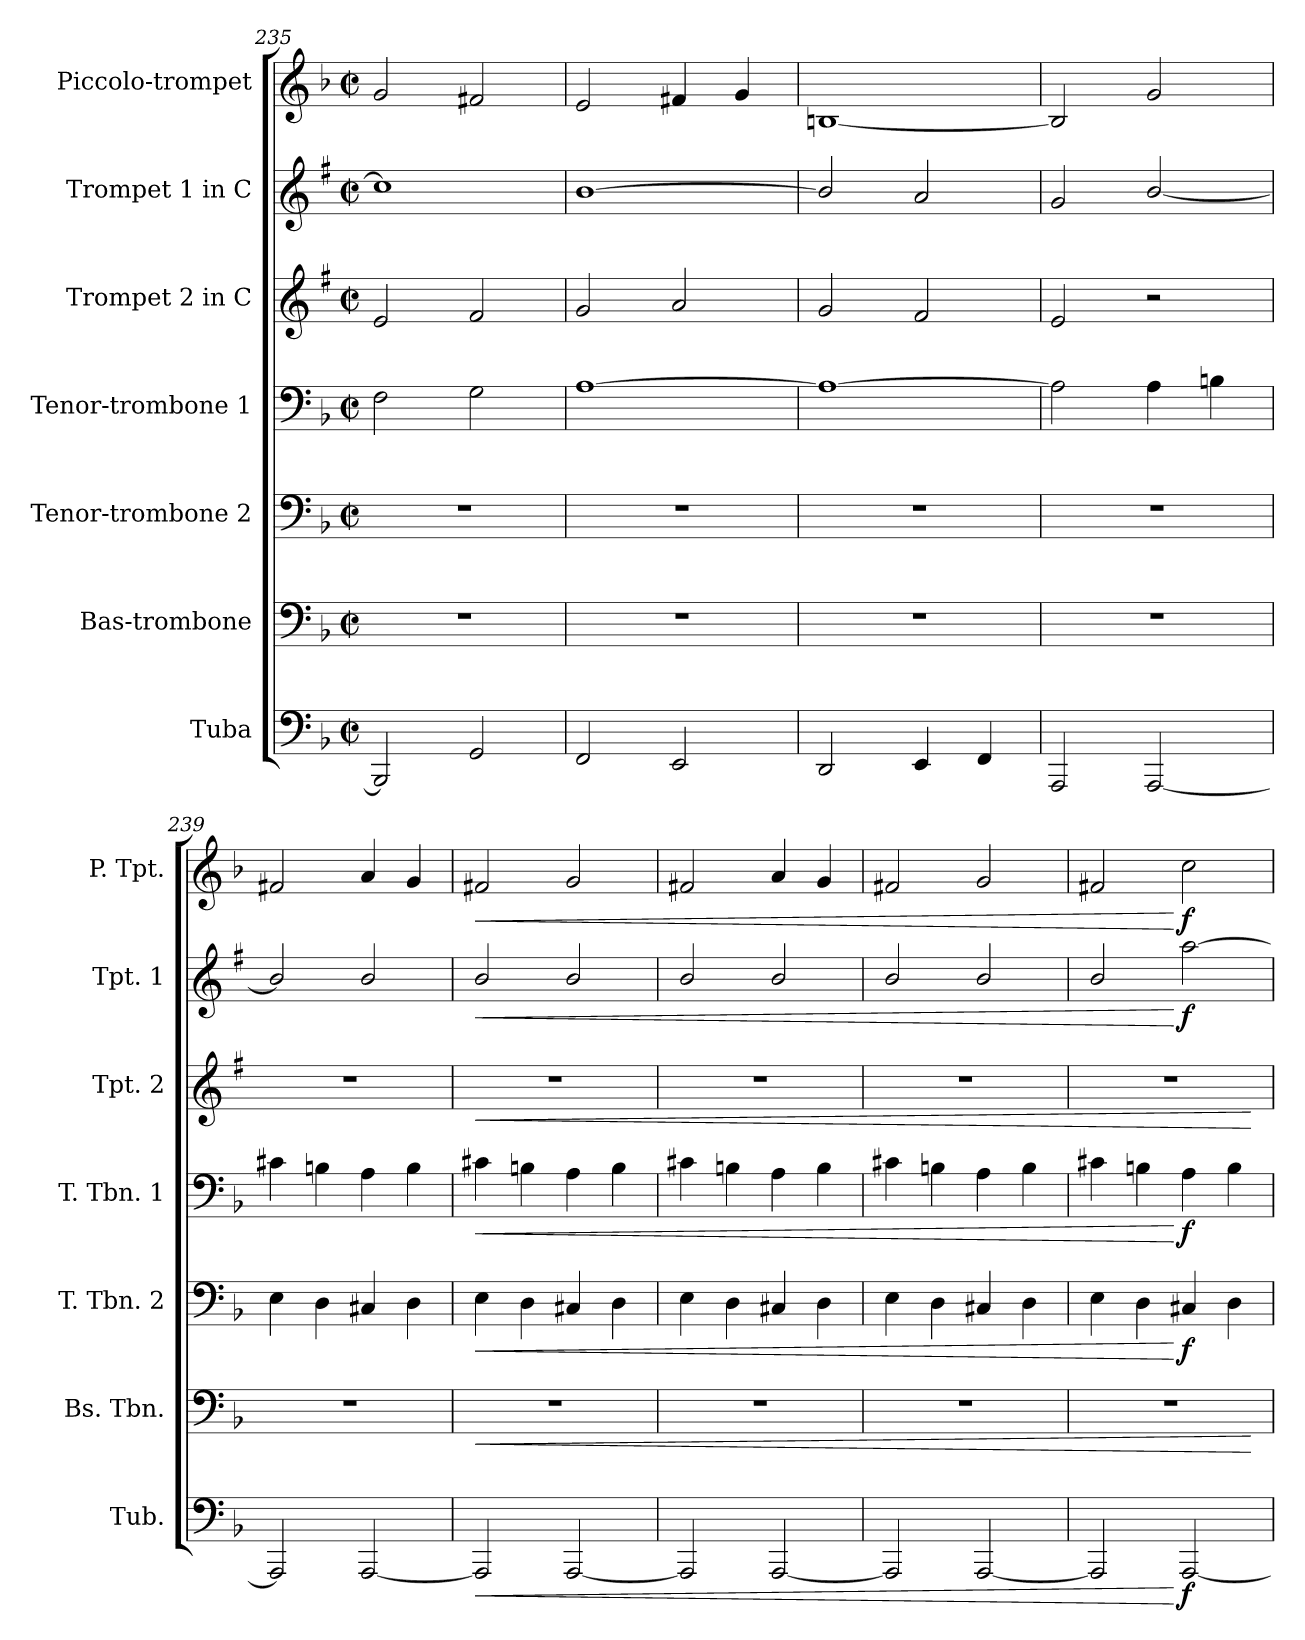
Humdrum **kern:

**kern	**dynam	**kern	**dynam	**kern	**dynam	**kern	**dynam	**kern	**dynam	**kern	**dynam	**kern	**dynam
*part7	*part7	*part6	*part6	*part5	*part5	*part4	*part4	*part3	*part3	*part2	*part2	*part1	*part1
*staff7	*staff7	*staff6	*staff6	*staff5	*staff5	*staff4	*staff4	*staff3	*staff3	*staff2	*staff2	*staff1	*staff1
*I"Tuba	*	*I"Bas-trombone	*	*I"Tenor-trombone 2	*	*I"Tenor-trombone 1	*	*I"Trompet 2 in C	*	*I"Trompet 1 in C	*	*I"Piccolo-trompet	*
*I'Tub.	*	*I'Bs. Tbn.	*	*I'T. Tbn. 2	*	*I'T. Tbn. 1	*	*I'Tpt. 2	*	*I'Tpt. 1	*	*I'P. Tpt.	*
*clefF4	*	*clefF4	*	*clefF4	*	*clefF4	*	*clefG2	*	*clefG2	*	*clefG2	*
*	*	*	*	*	*	*	*	*ITrd1c2	*	*ITrd1c2	*	*ITrd-6c-10	*
*k[b-]	*	*k[b-]	*	*k[b-]	*	*k[b-]	*	*k[b-]	*	*k[b-]	*	*k[b-e-a-]	*
*M2/2	*	*M2/2	*	*M2/2	*	*M2/2	*	*M2/2	*	*M2/2	*	*M2/2	*
*met(c|)	*	*met(c|)	*	*met(c|)	*	*met(c|)	*	*met(c|)	*	*met(c|)	*	*met(c|)	*
=235	=235	=235	=235	=235	=235	=235	=235	=235	=235	=235	=235	=235	=235
2BBB-/]	.	1r	.	1r	.	2F\	.	2d/	.	1b-]	.	2ff/	.
2GG/	.	.	.	.	.	2G\	.	2e/	.	.	.	2een/	.
=236	=236	=236	=236	=236	=236	=236	=236	=236	=236	=236	=236	=236	=236
2FF/	.	1r	.	1r	.	[1A	.	2f/	.	[1a	.	2dd/	.
2EE/	.	.	.	.	.	.	.	2g/	.	.	.	4een/	.
.	.	.	.	.	.	.	.	.	.	.	.	4ff/	.
=237	=237	=237	=237	=237	=237	=237	=237	=237	=237	=237	=237	=237	=237
2DD/	.	1r	.	1r	.	1A_	.	2f/	.	2a/]	.	[1an	.
4EE/	.	.	.	.	.	.	.	2e/	.	2g/	.	.	.
4FF/	.	.	.	.	.	.	.	.	.	.	.	.	.
=238	=238	=238	=238	=238	=238	=238	=238	=238	=238	=238	=238	=238	=238
2AAA/	.	1r	.	1r	.	2A\]	.	2d/	.	2f/	.	2a/]	.
[2AAA/	.	.	.	.	.	4A\	.	2r	.	[2a/	.	2ff/	.
.	.	.	.	.	.	4Bn\	.	.	.	.	.	.	.
=239	=239	=239	=239	=239	=239	=239	=239	=239	=239	=239	=239	=239	=239
2AAA/]	.	1r	.	4E\	.	4c#X\	.	1r	.	2a/]	.	2een/	.
.	.	.	.	4D\	.	4Bn\	.	.	.	.	.	.	.
[2AAA/	.	.	.	4C#X/	.	4A\	.	.	.	2a/	.	4gg/	.
.	.	.	.	4D\	.	4B\	.	.	.	.	.	4ff/	.
=240	=240	=240	=240	=240	=240	=240	=240	=240	=240	=240	=240	=240	=240
!	!LO:HP:b	!	!LO:HP:b	!	!LO:HP:b	!	!LO:HP:b	!	!LO:HP:b	!	!LO:HP:b	!	!LO:HP:b
2AAA/]	<	1r	<	4E\	<	4c#X\	<	1r	<	2a/	<	2een/	<
.	.	.	.	4D\	.	4Bn\	.	.	.	.	.	.	.
[2AAA/	.	.	.	4C#X/	.	4A\	.	.	.	2a/	.	2ff/	.
.	.	.	.	4D\	.	4B\	.	.	.	.	.	.	.
=241	=241	=241	=241	=241	=241	=241	=241	=241	=241	=241	=241	=241	=241
2AAA/]	.	1r	.	4E\	.	4c#X\	.	1r	.	2a/	.	2een/	.
.	.	.	.	4D\	.	4Bn\	.	.	.	.	.	.	.
[2AAA/	.	.	.	4C#X/	.	4A\	.	.	.	2a/	.	4gg/	.
.	.	.	.	4D\	.	4B\	.	.	.	.	.	4ff/	.
!!LO:PB:g=z
=242	=242	=242	=242	=242	=242	=242	=242	=242	=242	=242	=242	=242	=242
2AAA/]	.	1r	.	4E\	.	4c#X\	.	1r	.	2a/	.	2een/	.
.	.	.	.	4D\	.	4Bn\	.	.	.	.	.	.	.
[2AAA/	.	.	.	4C#X/	.	4A\	.	.	.	2a/	.	2ff/	.
.	.	.	.	4D\	.	4B\	.	.	.	.	.	.	.
=243	=243	=243	=243	=243	=243	=243	=243	=243	=243	=243	=243	=243	=243
2AAA/]	.	1r	.	4E\	.	4c#X\	.	1r	.	2a/	.	2een/	.
.	.	.	.	4D\	.	4Bn\	.	.	.	.	.	.	.
!	!LO:DY:n=1:b	!	!	!	!LO:DY:n=1:b	!	!LO:DY:n=1:b	!	!	!	!LO:DY:n=1:b	!	!LO:DY:n=1:b
[2AAA/	[ f	.	.	4C#X/	[ f	4A\	[ f	.	.	[2gg\	[ f	2bb-\	[ f
.	.	.	.	4D\	.	4B\	.	.	.	.	.	.	.
.	.	.	[	.	.	.	.	.	[	.	.	.	.
=	=	=	=	=	=	=	=	=	=	=	=	=	=
*-	*-	*-	*-	*-	*-	*-	*-	*-	*-	*-	*-	*-	*-
